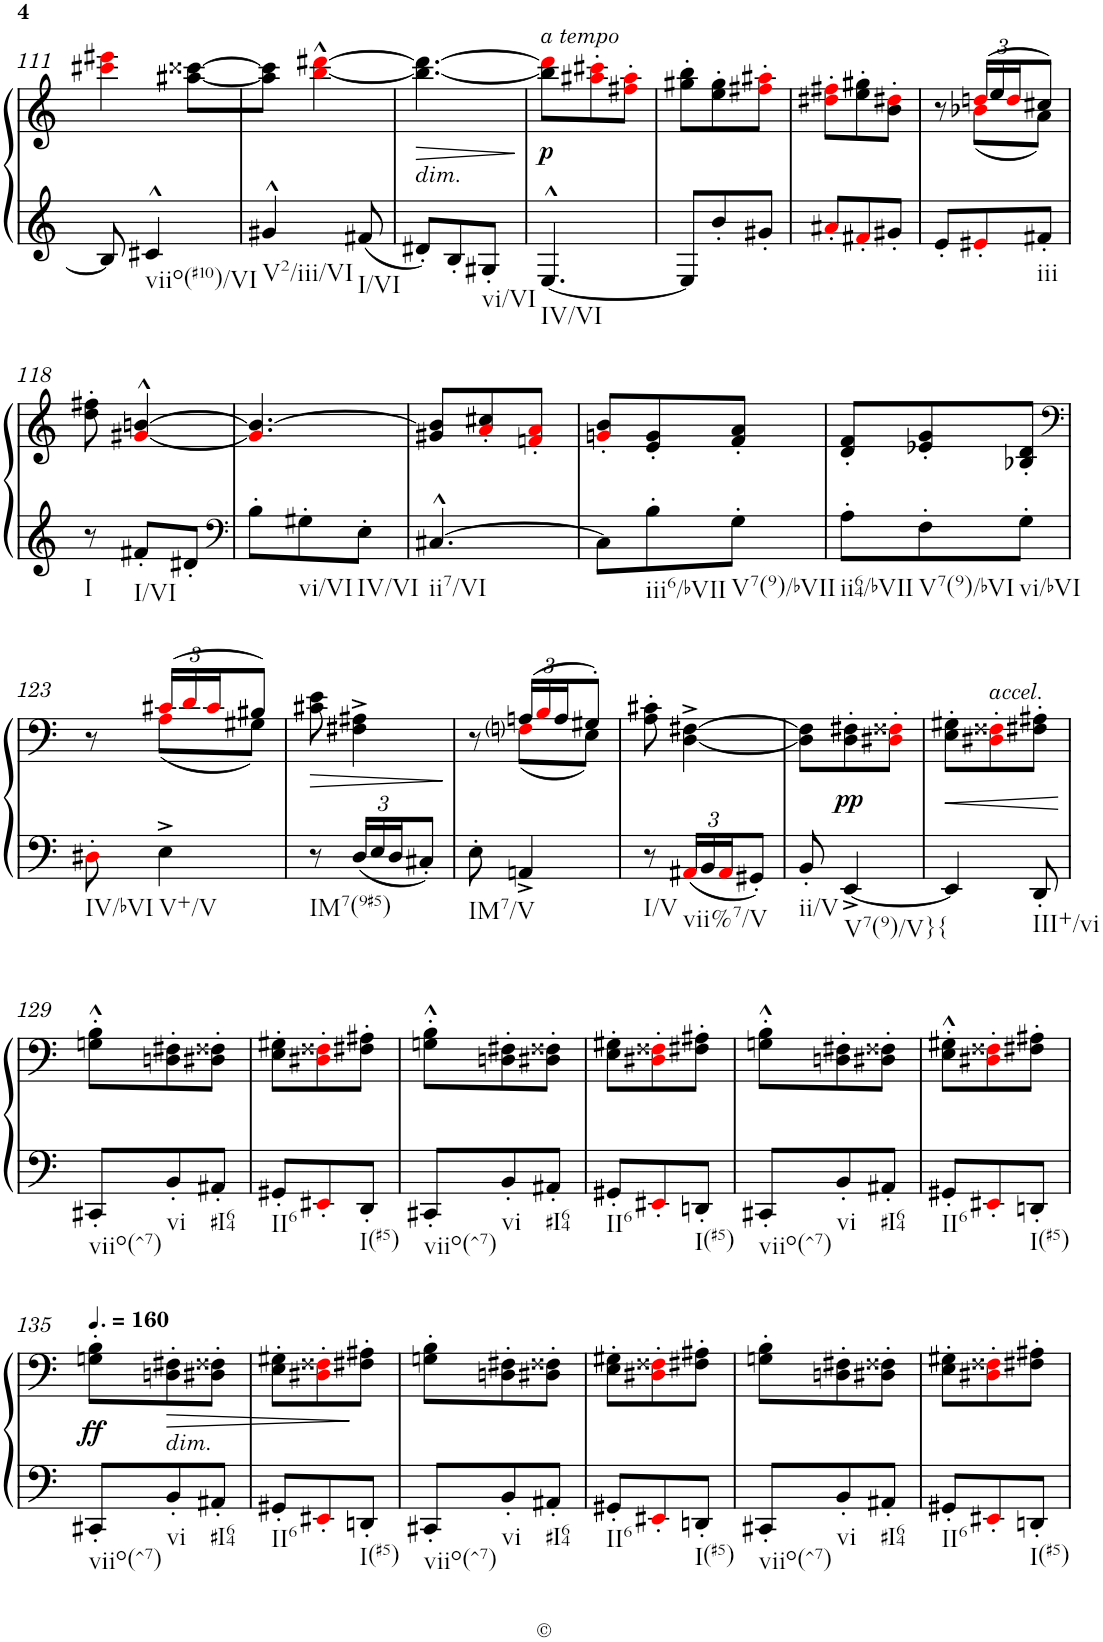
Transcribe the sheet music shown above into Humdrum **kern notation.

**kern	**kern	**dynam
*part1	*part1	*part1
*staff2	*staff1	*staff1/2
*I"Piano	*	*
*I'Pno.	*	*
!!LO:PB:g=z
*clefG2	*clefG2	*
*k[]	*k[]	*
*M3/8	*M3/8	*
=111	=111	=111
8B/]	4ccc#Xi\ 4eee#Xi\	.
!LO:TX:b:t=viio(#10)/VI	!	!
4c#X^^/	.	.
.	[8aa#X\ [8ccc##X\L	.
=112	=112	=112
!LO:TX:b:t=V2/iii/VI	!	!
4g#X^^/	8aa#\] 8ccc##\]J	.
.	[4bbi\^^ [4ddd#Xi\^^	.
!LO:TX:b:t=I/VI	!	!
8f#X/	.	.
=113	=113	=113
!	!LO:TX:b:i:t=dim.	!
!	!	!LO:HP:b
8d#X'/L	4.bb\_ 4.ddd#\_	>
8B'/	.	.
!LO:TX:b:t=vi/VI	!	!
8G#X'/J	.	.
.	.	]
=114	=114	=114
!	!LO:TX:a:i:t=a tempo	!
!LO:TX:b:t=IV/VI	!	!
!	!	!LO:DY:b
[4.E^^/	8bb\] 8ddd#i\]L	p
.	8aa#Xi\' 8ccc#Xi\'	.
.	8ff#Xi\' 8aa#i\'J	.
=115	=115	=115
8E/L]	8gg#X\' 8bb\'L	.
8b'/	8ee\' 8gg#\'	.
8g#X'/J	8ff#Xi\' 8aa#Xi\'J	.
=116	=116	=116
8a#X'i/L	8dd#Xi\' 8ff#Xi\'L	.
8f#X'i/	8ee\' 8gg#X\'	.
8g#X'/J	8b\' 8dd#Xi\'J	.
=117	=117	=117
*	*^	*
8e'/L	8r	8ryy	.
*	*Xbrackettup	*	*
8e#X'i/	(>24ddni/LL	(<8b-Xi\L	.
.	24ee/	.	.
.	24ddi/J	.	.
!LO:TX:b:t=iii	!	!	!
8f#X'/J	8cc#X/J)	8a\J)	.
!!LO:LB:g=z
=118	=118	=118	=118
!LO:TX:b:t=I	!	!	!
*	*v	*v	*
8r	8dd\' 8ff#X\'	.
!LO:TX:b:t=I/VI	!	!
8f#X'/L	[4g#Xi/^^ [4bn/^^	.
8d#X'/J	.	.
=119	=119	=119
*clefF4	*	*
8B'\L	4.g#i/] 4.b/_	.
!LO:TX:b:t=vi/VI	!	!
8G#X'\	.	.
!LO:TX:b:t=IV/VI	!	!
8E'\J	.	.
=120	=120	=120
!LO:TX:b:t=ii7/VI	!	!
[4.C#X^^/	8g#X/ 8b/]L	.
.	8ai/' 8cc#X/'	.
.	8fni/' 8ai/'J	.
=121	=121	=121
8C#\L]	8gni/' 8b/'L	.
!LO:TX:b:t=iii6/bVII	!	!
8B'\	8e/' 8g/'	.
!LO:TX:b:t=V7(9)/bVII	!	!
8G'\J	8f/' 8a/'J	.
=122	=122	=122
!LO:TX:b:t=ii64/bVII	!	!
8A'\L	8d/' 8f/'L	.
!LO:TX:b:t=V7(9)/bVI	!	!
8F'\	8e-X/' 8g/'	.
!LO:TX:b:t=vi/bVI	!	!
8G'\J	8B-X/' 8d/'J	.
!!LO:LB:g=z
=123	=123	=123
*	*clefF4	*
*	*^	*
!LO:TX:b:t=IV/bVI	!	!	!
8D#X'i\	8r	8ryy	.
!LO:TX:b:t=V+/V	!	!	!
4E^\	(>24c#Xi/LL	(<8Ai\L	.
.	24di/	.	.
.	24c#i/J	.	.
.	8B#X/J)	8G#X\J)	.
=124	=124	=124	=124
!LO:TX:b:t=IM7(9#5)	!	!	!
!	!	!	!LO:HP:b
*	*v	*v	*
8r	8c#X\ 8e\	>
*Xbrackettup	*	*
24D/LL	4F#X\^ 4A#X\^	.
24E/	.	.
24D/J	.	.
8C#X'/J	.	.
.	.	]
=125	=125	=125
*	*^	*
!LO:TX:b:t=IM7/V	!	!	!
8E'\	8r	8ryy	.
4AAn^/	(>24An/LL	(<8Fnji\L	.
.	24Bi/	.	.
.	24A/J	.	.
.	8G#X'/J)	8E\J)	.
=126	=126	=126	=126
!LO:TX:b:t=I/V	!	!	!
*	*v	*v	*
8r	8A\' 8c#X\'	.
!LO:TX:b:t=vii%7/V	!	!
24AA#Xi/LL	[4D\^ [4F#X\^	.
24BB/	.	.
24AA#i/J	.	.
8GG#X'/J	.	.
=127	=127	=127
!LO:TX:b:t=ii/V	!	!
8BB'/	8D\] 8F#\]L	.
!LO:TX:b:t=V7(9)/V}{	!	!
!	!	!LO:DY:b
[4EE^/	8D\' 8F#X\'	pp
.	8D#Xi\' 8F##Xi\'J	.
=128	=128	=128
!	!	!LO:HP:b
4EE/]	8E\' 8G#X\'L	<
!	!LO:TX:a:i:t=accel.	!
.	8D#Xi\' 8F##Xi\'	.
!LO:TX:b:t=III+/vi	!	!
8DD'/	8F#X\' 8A#X\'J	.
.	.	[
!!LO:LB:g=z
=129	=129	=129
!LO:TX:b:t=viio(^7)	!	!
8CC#X'/L	8Gn\'^^ 8B\'^^L	.
!LO:TX:b:t=vi	!	!
8BB'/	8Dn\' 8F#X\'	.
!LO:TX:b:t=#I64	!	!
8AA#X'/J	8D#X\' 8F##X\'J	.
=130	=130	=130
!LO:TX:b:t=II6	!	!
8GG#X'/L	8E\' 8G#X\'L	.
8EE#X'i/	8D#Xi\' 8F##Xi\'	.
!LO:TX:b:t=I(#5)	!	!
8DD'/J	8F#X\' 8A#X\'J	.
=131	=131	=131
!LO:TX:b:t=viio(^7)	!	!
8CC#X'/L	8Gn\'^^ 8B\'^^L	.
!LO:TX:b:t=vi	!	!
8BB'/	8Dn\' 8F#X\'	.
!LO:TX:b:t=#I64	!	!
8AA#X'/J	8D#X\' 8F##X\'J	.
=132	=132	=132
!LO:TX:b:t=II6	!	!
8GG#X'/L	8E\' 8G#X\'L	.
8EE#X'i/	8D#Xi\' 8F##Xi\'	.
!LO:TX:b:t=I(#5)	!	!
8DDn'/J	8F#X\' 8A#X\'J	.
=133	=133	=133
!LO:TX:b:t=viio(^7)	!	!
8CC#X'/L	8Gn\'^^ 8B\'^^L	.
!LO:TX:b:t=vi	!	!
8BB'/	8Dn\' 8F#X\'	.
!LO:TX:b:t=#I64	!	!
8AA#X'/J	8D#X\' 8F##X\'J	.
=134	=134	=134
!LO:TX:b:t=II6	!	!
8GG#X'/L	8E\'^^ 8G#X\'^^L	.
8EE#X'i/	8D#Xi\' 8F##Xi\'	.
!LO:TX:b:t=I(#5)	!	!
8DDn'/J	8F#X\' 8A#X\'J	.
!!LO:LB:g=z
=135	=135	=135
*	*MM240	*
!LO:TX:b:t=viio(^7)	!	!
!	!	!LO:DY:b
8CC#X'/L	8Gn\' 8B\'L	ff
!	!LO:TX:b:i:t=dim.	!
!LO:TX:b:t=vi	!	!
!	!	!LO:HP:b
8BB'/	8Dn\' 8F#X\'	>
!LO:TX:b:t=#I64	!	!
8AA#X'/J	8D#X\' 8F##X\'J	.
=136	=136	=136
!LO:TX:b:t=II6	!	!
8GG#X'/L	8E\' 8G#X\'L	.
8EE#X'i/	8D#Xi\' 8F##Xi\'	.
!LO:TX:b:t=I(#5)	!	!
8DDn'/J	8F#X\' 8A#X\'J	]
=137	=137	=137
!LO:TX:b:t=viio(^7)	!	!
8CC#X'/L	8Gn\' 8B\'L	.
!LO:TX:b:t=vi	!	!
8BB'/	8Dn\' 8F#X\'	.
!LO:TX:b:t=#I64	!	!
8AA#X'/J	8D#X\' 8F##X\'J	.
=138	=138	=138
!LO:TX:b:t=II6	!	!
8GG#X'/L	8E\' 8G#X\'L	.
8EE#X'i/	8D#Xi\' 8F##Xi\'	.
!LO:TX:b:t=I(#5)	!	!
8DDn'/J	8F#X\' 8A#X\'J	.
=139	=139	=139
!LO:TX:b:t=viio(^7)	!	!
8CC#X'/L	8Gn\' 8B\'L	.
!LO:TX:b:t=vi	!	!
8BB'/	8Dn\' 8F#X\'	.
!LO:TX:b:t=#I64	!	!
8AA#X'/J	8D#X\' 8F##X\'J	.
=140	=140	=140
!LO:TX:b:t=II6	!	!
8GG#X'/L	8E\' 8G#X\'L	.
8EE#X'i/	8D#Xi\' 8F##Xi\'	.
!LO:TX:b:t=I(#5)	!	!
8DDn'/J	8F#X\' 8A#X\'J	.
=	=	=
*-	*-	*-
